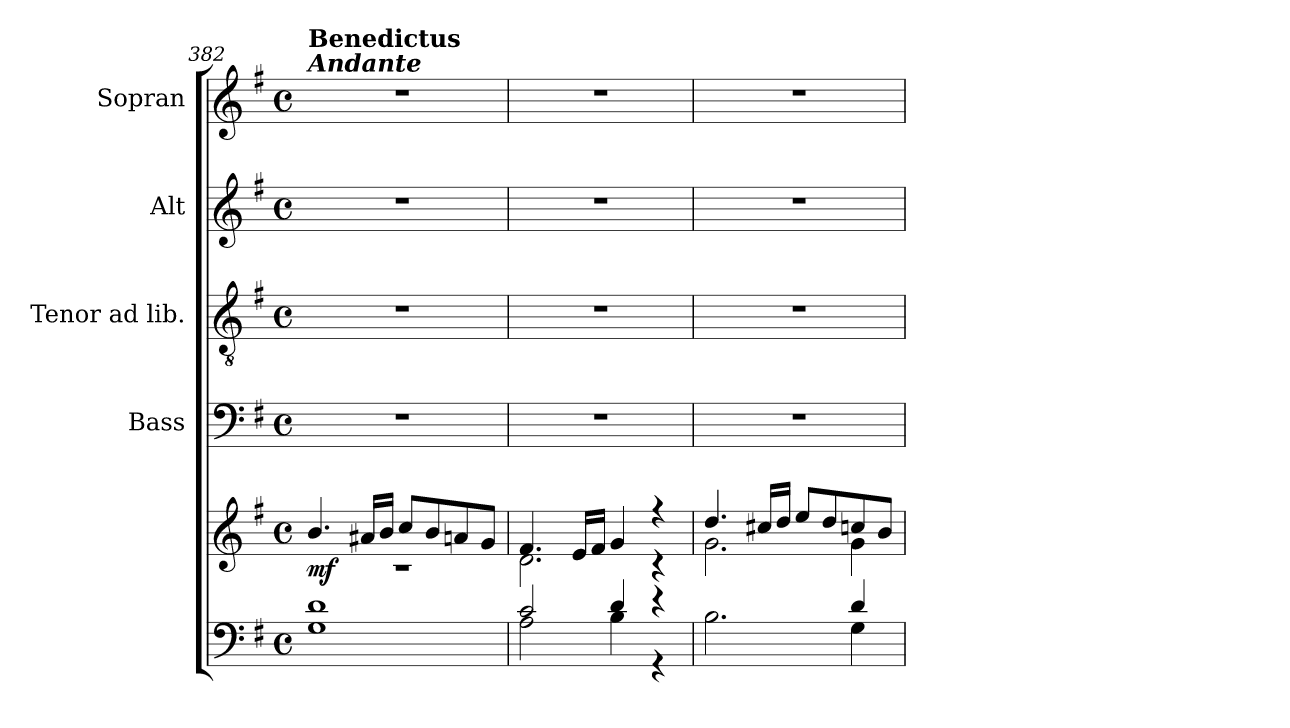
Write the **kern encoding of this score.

**kern	**kern	**dynam	**kern	**kern	**kern	**kern
*part5	*part5	*part5	*part4	*part3	*part2	*part1
*staff6	*staff5	*staff5/6	*staff4	*staff3	*staff2	*staff1
*	*	*	*I"Bass	*I"Tenor ad lib.	*I"Alt	*I"Sopran
*	*	*	*I'B.	*I'T.	*I'A.	*I'S.
!!LO:LB:g=z
*clefF4	*clefG2	*	*clefF4	*clefGv2	*clefG2	*clefG2
*k[f#]	*k[f#]	*	*k[f#]	*k[f#]	*k[f#]	*k[f#]
*G:	*G:	*	*G:	*G:	*G:	*G:
*M4/4	*M4/4	*	*M4/4	*M4/4	*M4/4	*M4/4
*met(c)	*met(c)	*	*met(c)	*met(c)	*met(c)	*met(c)
=382	=382	=382	=382	=382	=382	=382
*^	*^	*	*	*	*	*
!	!	!	!	!	!	!	!	!LO:TX:a:Bi:t=Andante
!	!	!	!	!	!	!	!	!LO:TX:a:B:t=Benedictus
!	!	!	!	!LO:DY:b	!	!	!	!
1d	1G	4.b/	1rc	mf	1r	1r	1r	1r
.	.	16a#X/LL	.	.	.	.	.	.
.	.	16b/JJ	.	.	.	.	.	.
.	.	8cc/L	.	.	.	.	.	.
.	.	8b/	.	.	.	.	.	.
.	.	8an/	.	.	.	.	.	.
.	.	8g/J	.	.	.	.	.	.
=383	=383	=383	=383	=383	=383	=383	=383	=383
2c/	2A\	4.f#/	2.d\	.	1r	1r	1r	1r
.	.	16e/LL	.	.	.	.	.	.
.	.	16f#/JJ	.	.	.	.	.	.
4d/	4B\	4g/	.	.	.	.	.	.
4r	4r	4r	4r	.	.	.	.	.
=384	=384	=384	=384	=384	=384	=384	=384	=384
2.ryy	2.B\	4.dd/	2.g\	.	1r	1r	1r	1r
.	.	16cc#X/LL	.	.	.	.	.	.
.	.	16dd/JJ	.	.	.	.	.	.
.	.	8ee/L	.	.	.	.	.	.
.	.	8dd/	.	.	.	.	.	.
4d/	4G\	8ccn/	4g\	.	.	.	.	.
.	.	8b/J	.	.	.	.	.	.
*v	*v	*	*	*	*	*	*	*
*	*v	*v	*	*	*	*	*
=	=	=	=	=	=	=
*-	*-	*-	*-	*-	*-	*-
